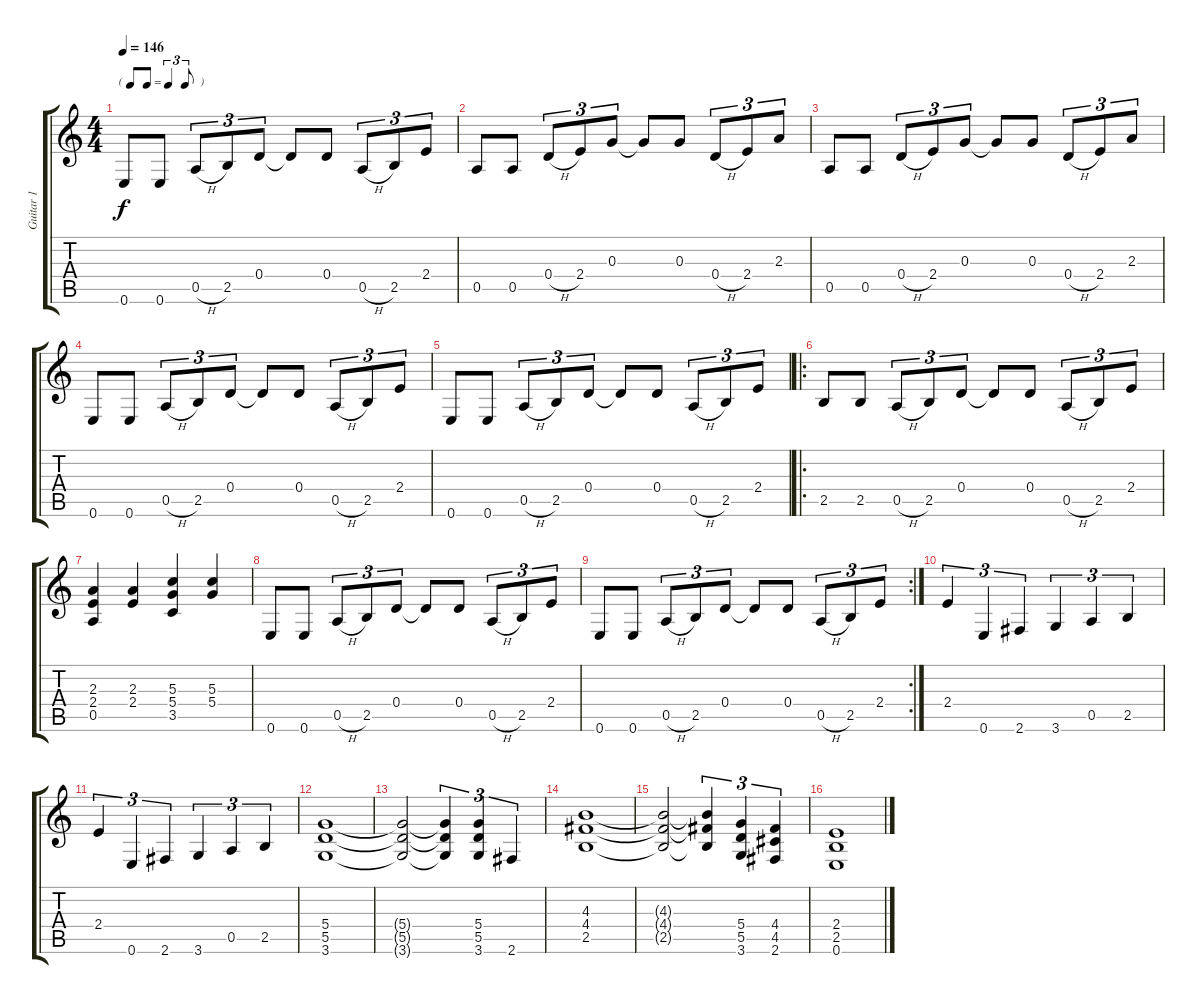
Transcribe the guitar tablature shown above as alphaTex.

\track ("Guitar 1" "Guitar 1") {instrument overdrivenguitar}
\staff {score tabs}
\tuning (E4 B3 G3 D3 A2 E2) {hide}
\ts (4 4)
\tf triplet8th
\tempo 146
\clef g2
\ks c
0.6.8{dy f} 0.6.8 0.5{h}.8{tu (3 2)} 2.5.8{tu (3 2)} 0.4.8{tu (3 2)} 0.4{t}.8 0.4.8 0.5{h}.8{tu (3 2)} 2.5.8{tu (3 2)} 2.4.8{tu (3 2)} |
0.5.8 0.5.8 0.4{h}.8{tu (3 2)} 2.4.8{tu (3 2)} 0.3.8{tu (3 2)} 0.3{t}.8 0.3.8 0.4{h}.8{tu (3 2)} 2.4.8{tu (3 2)} 2.3.8{tu (3 2)} |
0.5.8 0.5.8 0.4{h}.8{tu (3 2)} 2.4.8{tu (3 2)} 0.3.8{tu (3 2)} 0.3{t}.8 0.3.8 0.4{h}.8{tu (3 2)} 2.4.8{tu (3 2)} 2.3.8{tu (3 2)} |
0.6.8 0.6.8 0.5{h}.8{tu (3 2)} 2.5.8{tu (3 2)} 0.4.8{tu (3 2)} 0.4{t}.8 0.4.8 0.5{h}.8{tu (3 2)} 2.5.8{tu (3 2)} 2.4.8{tu (3 2)} |
0.6.8 0.6.8 0.5{h}.8{tu (3 2)} 2.5.8{tu (3 2)} 0.4.8{tu (3 2)} 0.4{t}.8 0.4.8 0.5{h}.8{tu (3 2)} 2.5.8{tu (3 2)} 2.4.8{tu (3 2)} |
\ro
2.5.8 2.5.8 0.5{h}.8{tu (3 2)} 2.5.8{tu (3 2)} 0.4.8{tu (3 2)} 0.4{t}.8 0.4.8 0.5{h}.8{tu (3 2)} 2.5.8{tu (3 2)} 2.4.8{tu (3 2)} |
(2.3 2.4 0.5).4 (2.3 2.4).4 (5.3 5.4 3.5).4 (5.3 5.4).4 |
0.6.8 0.6.8 0.5{h}.8{tu (3 2)} 2.5.8{tu (3 2)} 0.4.8{tu (3 2)} 0.4{t}.8 0.4.8 0.5{h}.8{tu (3 2)} 2.5.8{tu (3 2)} 2.4.8{tu (3 2)} |
\rc 2
0.6.8 0.6.8 0.5{h}.8{tu (3 2)} 2.5.8{tu (3 2)} 0.4.8{tu (3 2)} 0.4{t}.8 0.4.8 0.5{h}.8{tu (3 2)} 2.5.8{tu (3 2)} 2.4.8{tu (3 2)} |
2.4.4{tu (3 2)} 0.6.4{tu (3 2)} 2.6.4{tu (3 2)} 3.6.4{tu (3 2)} 0.5.4{tu (3 2)} 2.5.4{tu (3 2)} |
2.4.4{tu (3 2)} 0.6.4{tu (3 2)} 2.6.4{tu (3 2)} 3.6.4{tu (3 2)} 0.5.4{tu (3 2)} 2.5.4{tu (3 2)} |
(5.4 5.5 3.6).1 |
(5.4{t} 5.5{t} 3.6{t}).2 (5.4{t} 5.5{t} 3.6{t}).4{tu (3 2)} (5.4 5.5 3.6).4{tu (3 2)} 2.6.4{tu (3 2)} |
(4.3 4.4 2.5).1 |
(4.3{t} 4.4{t} 2.5{t}).2 (4.3{t} 4.4{t} 2.5{t}).4{tu (3 2)} (5.4 5.5 3.6).4{tu (3 2)} (4.4 4.5 2.6).4{tu (3 2)} |
(2.4 2.5 0.6).1
